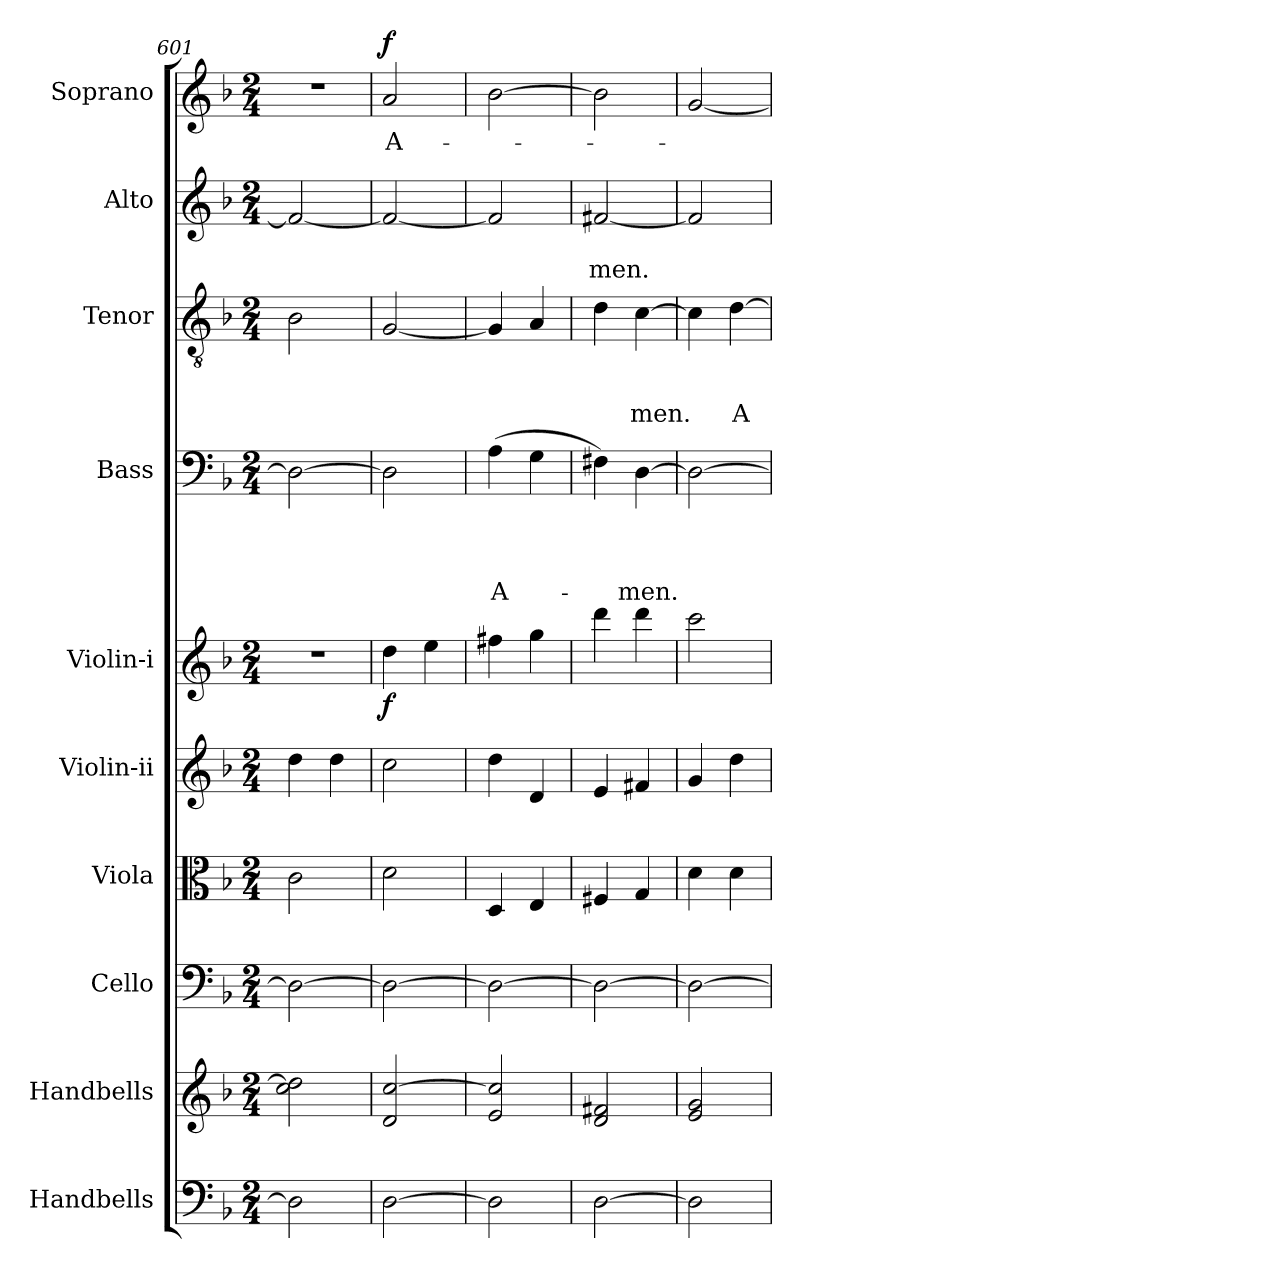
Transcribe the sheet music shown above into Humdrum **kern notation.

**kern	**kern	**kern	**kern	**kern	**kern	**dynam	**kern	**text	**text	**text	**text	**kern	**text	**text	**text	**kern	**text	**text	**kern	**text	**dynam
*part10	*part9	*part8	*part7	*part6	*part5	*part5	*part4	*part4	*part4	*part4	*part4	*part3	*part3	*part3	*part3	*part2	*part2	*part2	*part1	*part1	*part1
*staff10	*staff9	*staff8	*staff7	*staff6	*staff5	*staff5	*staff4	*staff4	*staff4	*staff4	*staff4	*staff3	*staff3	*staff3	*staff3	*staff2	*staff2	*staff2	*staff1	*staff1	*staff1
*I"Handbells	*I"Handbells	*I"Cello	*I"Viola	*I"Violin-ii	*I"Violin-i	*	*I"Bass	*	*	*	*	*I"Tenor	*	*	*	*I"Alto	*	*	*I"Soprano	*	*
*	*	*	*I'Vla.	*I'Vln.-ii	*I'Vln.-i	*	*I'B	*	*	*	*	*I'T	*	*	*	*I'A	*	*	*I'S	*	*
*clefF4	*clefG2	*clefF4	*clefC3	*clefG2	*clefG2	*	*clefF4	*	*	*	*	*clefGv2	*	*	*	*clefG2	*	*	*clefG2	*	*
*k[b-]	*k[b-]	*k[b-]	*k[b-]	*k[b-]	*k[b-]	*	*k[b-]	*	*	*	*	*k[b-]	*	*	*	*k[b-]	*	*	*k[b-]	*	*
*F:	*F:	*F:	*F:	*F:	*F:	*	*F:	*	*	*	*	*F:	*	*	*	*F:	*	*	*F:	*	*
*M2/4	*M2/4	*M2/4	*M2/4	*M2/4	*M2/4	*	*M2/4	*	*	*	*	*M2/4	*	*	*	*M2/4	*	*	*M2/4	*	*
=601	=601	=601	=601	=601	=601	=601	=601	=601	=601	=601	=601	=601	=601	=601	=601	=601	=601	=601	=601	=601	=601
!	!	!	!	!	!LO:N:vis=1	!	!	!	!	!	!	!	!	!	!	!	!	!	!LO:N:vis=1	!	!
2D\]	2cc\ 2dd\]	2D\_	2c\	4dd\	2r	.	2D\_	.	.	.	.	2B-\	.	.	.	2f#/_	.	.	2r	.	.
.	.	.	.	4dd\	.	.	.	.	.	.	.	.	.	.	.	.	.	.	.	.	.
=602	=602	=602	=602	=602	=602	=602	=602	=602	=602	=602	=602	=602	=602	=602	=602	=602	=602	=602	=602	=602	=602
!	!	!	!	!	!	!LO:DY:b	!	!	!	!	!	!	!	!	!	!	!	!	!	!LO:LY:b	!LO:DY:a
[>2D\	2d/ [>2cc/	2D\_	2d\	2cc\	4dd\	f	2D\]	.	.	.	.	[<2G/	.	.	.	2f#/_	.	.	2a/	-A-	f
.	.	.	.	.	4ee\	.	.	.	.	.	.	.	.	.	.	.	.	.	.	.	.
=603	=603	=603	=603	=603	=603	=603	=603	=603	=603	=603	=603	=603	=603	=603	=603	=603	=603	=603	=603	=603	=603
!	!	!	!	!	!	!	!	!	!	!	!LO:LY:b	!	!	!	!	!	!	!	!	!	!
2D\]	2e/ 2cc/]	2D\_	4D/	4dd\	4ff#X\	.	(>4A\	.	.	.	A-	4G/]	.	.	.	2f#/]	.	.	[>2b-\	.	.
.	.	.	4E/	4d/	4gg\	.	4G\	.	.	.	.	4A/	.	.	.	.	.	.	.	.	.
=604	=604	=604	=604	=604	=604	=604	=604	=604	=604	=604	=604	=604	=604	=604	=604	=604	=604	=604	=604	=604	=604
!	!	!	!	!	!	!	!	!	!	!	!	!	!	!	!	!	!	!LO:LY:b	!	!	!
[>2D\	2d/ 2f#X/	2D\_	4F#X/	4e/	4ddd\	.	4F#X\)	.	.	.	.	4d\	.	.	.	[<2f#X/	.	-men.	2b-\]	.	.
!	!	!	!	!	!	!	!	!	!	!	!LO:LY:b	!	!	!	!LO:LY:b	!	!	!	!	!	!
.	.	.	4G/	4f#X/	4ddd\	.	[>4D\	.	.	.	-men.	[>4c\	.	.	-men.	.	.	.	.	.	.
=605	=605	=605	=605	=605	=605	=605	=605	=605	=605	=605	=605	=605	=605	=605	=605	=605	=605	=605	=605	=605	=605
2D\]	2e/ 2g/	2D\_	4d\	4g/	2ccc\	.	2D\_	.	.	.	.	4c\]	.	.	.	2f#/]	.	.	[<2g/	.	.
!	!	!	!	!	!	!	!	!	!	!	!	!	!	!	!LO:LY:b	!	!	!	!	!	!
.	.	.	4d\	4dd\	.	.	.	.	.	.	.	[>4d\	.	.	A-	.	.	.	.	.	.
=	=	=	=	=	=	=	=	=	=	=	=	=	=	=	=	=	=	=	=	=	=
*-	*-	*-	*-	*-	*-	*-	*-	*-	*-	*-	*-	*-	*-	*-	*-	*-	*-	*-	*-	*-	*-
